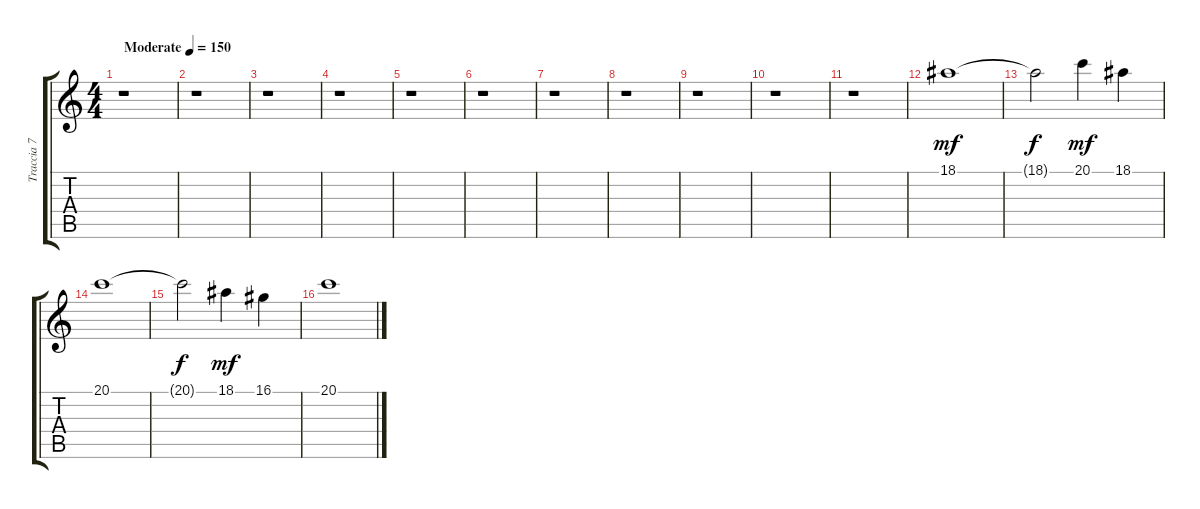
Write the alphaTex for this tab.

\track ("Traccia 7" "Traccia 7") {instrument stringensemble2}
\staff {score tabs}
\tuning (E4 B3 G3 D3 A2 E2) {hide}
\ts (4 4)
\tempo (150 "Moderate")
\clef g2
\ks c
r.1{dy mf instrument stringensemble2} |
r.1 |
r.1 |
r.1 |
r.1 |
r.1 |
r.1 |
r.1 |
r.1 |
r.1 |
r.1 |
18.1.1 |
18.1{t}.2{dy f} 20.1.4{dy mf} 18.1.4 |
20.1.1 |
20.1{t}.2{dy f} 18.1.4{dy mf} 16.1.4 |
20.1.1
